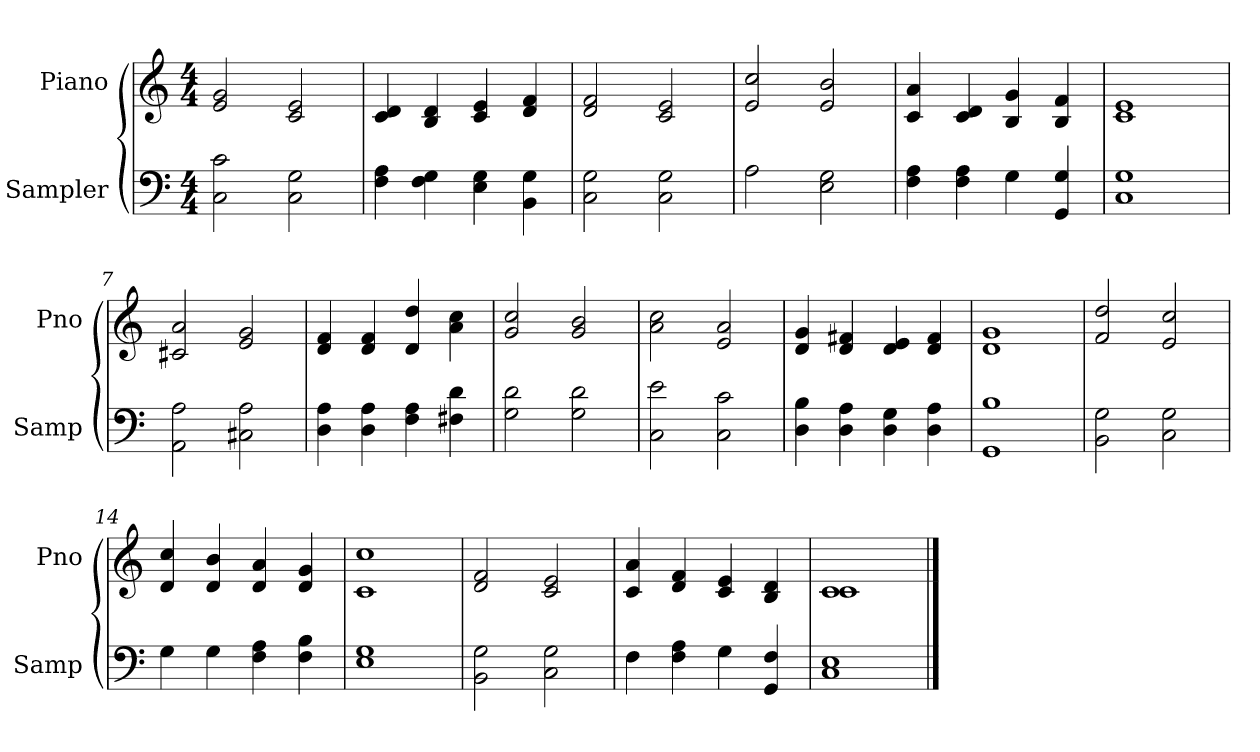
**kern	**kern
*part2	*part1
*staff2	*staff1
*I"Sampler	*I"Piano
*I'Samp	*I'Pno
*clefF4	*clefG2
*M4/4	*M4/4
=1	=1
2C 2c	2e 2g
2C 2G	2c 2e
=2	=2
4F 4A	4c 4d
4F 4G	4B 4d
4E 4G	4c 4e
4BB 4G	4d 4f
=3	=3
2C 2G	2d 2f
2C 2G	2c 2e
=4	=4
2A	2e 2cc
2E 2G	2e 2b
=5	=5
4F 4A	4c 4a
4F 4A	4c 4d
4G	4B 4g
4GG 4G	4B 4f
=6	=6
1C 1G	1c 1e
=7	=7
2AA 2A	2c#X 2a
2C#X 2A	2e 2g
=8	=8
4D 4A	4d 4f
4D 4A	4d 4f
4F 4A	4d 4dd
4F#X 4d	4a 4cc
=9	=9
2G 2d	2g 2cc
2G 2d	2g 2b
=10	=10
2C 2e	2a 2cc
2C 2c	2e 2a
=11	=11
4D 4B	4d 4g
4D 4A	4d 4f#X
4D 4G	4d 4e
4D 4A	4d 4f#
=12	=12
1GG 1B	1d 1g
=13	=13
2BB 2G	2f 2dd
2C 2G	2e 2cc
=14	=14
4G	4d 4cc
4G	4d 4b
4F 4A	4d 4a
4F 4B	4d 4g
=15	=15
1E 1G	1c 1cc
=16	=16
2BB 2G	2d 2f
2C 2G	2c 2e
=17	=17
4F	4c 4a
4F 4A	4d 4f
4G	4c 4e
4GG 4F	4B 4d
=18	=18
*	*^
1C 1E	1c/	1c
*	*v	*v
==	==
*-	*-
